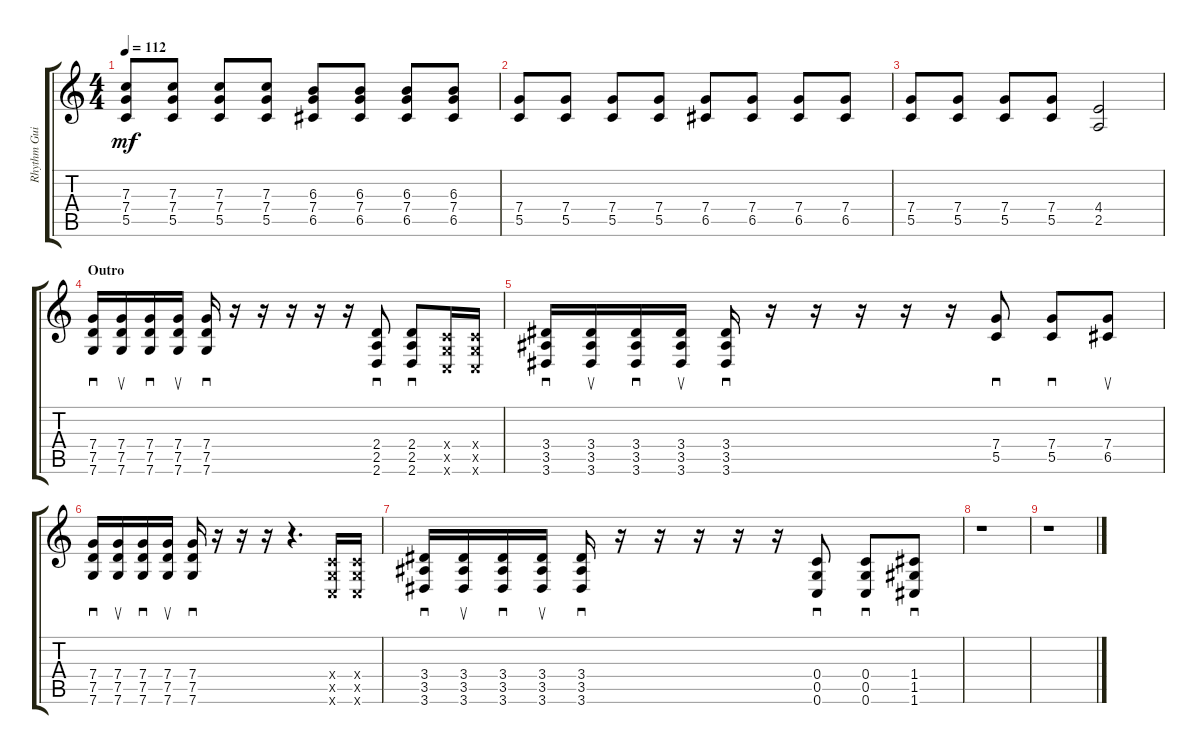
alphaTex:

\track ("Rhythm Guitar" "Rhythm Gui") {instrument distortionguitar}
\staff {score tabs}
\tuning (D4 A3 F3 C3 G2 C2) {hide}
\ts (4 4)
\tempo 112
\clef g2
\ks c
(7.3 7.4 5.5).8{dy mf} (7.3 7.4 5.5).8 (7.3 7.4 5.5).8 (7.3 7.4 5.5).8 (6.3 7.4 6.5).8 (6.3 7.4 6.5).8 (6.3 7.4 6.5).8 (6.3 7.4 6.5).8 |
(7.4 5.5).8 (7.4 5.5).8 (7.4 5.5).8 (7.4 5.5).8 (7.4 6.5).8 (7.4 6.5).8 (7.4 6.5).8 (7.4 6.5).8 |
(7.4 5.5).8 (7.4 5.5).8 (7.4 5.5).8 (7.4 5.5).8 (4.4 2.5).2 |
\section ("" "Outro")
(7.4 7.5 7.6).16{sd} (7.4 7.5 7.6).16{su} (7.4 7.5 7.6).16{sd} (7.4 7.5 7.6).16{su} (7.4 7.5 7.6).16{sd} r.16 r.16 r.16 r.16 r.16 (2.4 2.5 2.6).8{sd} (2.4 2.5 2.6).8{sd} (0.4{x} 0.5{x} 0.6{x}).16 (0.4{x} 0.5{x} 0.6{x}).16 |
(3.4 3.5 3.6).16{sd} (3.4 3.5 3.6).16{su} (3.4 3.5 3.6).16{sd} (3.4 3.5 3.6).16{su} (3.4 3.5 3.6).16{sd} r.16 r.16 r.16 r.16 r.16 (7.4 5.5).8{sd} (7.4 5.5).8{sd} (7.4 6.5).8{su} |
(7.4 7.5 7.6).16{sd} (7.4 7.5 7.6).16{su} (7.4 7.5 7.6).16{sd} (7.4 7.5 7.6).16{su} (7.4 7.5 7.6).16{sd} r.16 r.16 r.16 r.4{d} (0.4{x} 0.5{x} 0.6{x}).16 (0.4{x} 0.5{x} 0.6{x}).16 |
(3.4 3.5 3.6).16{sd} (3.4 3.5 3.6).16{su} (3.4 3.5 3.6).16{sd} (3.4 3.5 3.6).16{su} (3.4 3.5 3.6).16{sd} r.16 r.16 r.16 r.16 r.16 (0.4 0.5 0.6).8{sd} (0.4 0.5 0.6).8{sd} (1.4 1.5 1.6).8{sd} |
r.1 |
r.1
